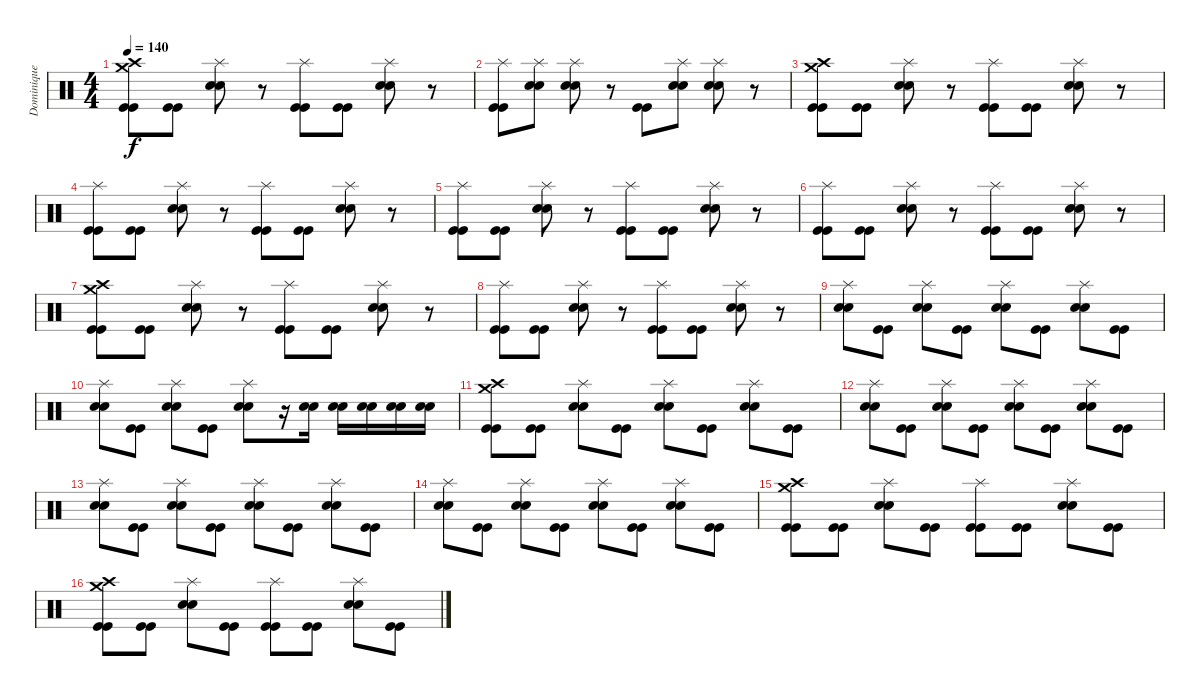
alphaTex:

\track ("Dominique" "Dominique") {instrument percussion}
\staff {score}
\articulation defaults
\ts (4 4)
\tempo 140
\clef neutral
\ks c
("Crash medium (hit)" "Crash high (hit)" "Kick (hit)" "Kick (hit)").8{dy f} ("Kick (hit)" "Kick (hit)").8 ("Splash (hit)" "Snare (hit) 2" "Snare (hit) 2").8 r.8 ("Splash (hit)" "Kick (hit)" "Kick (hit)").8 ("Kick (hit)" "Kick (hit)").8 ("Splash (hit)" "Snare (hit) 2" "Snare (hit) 2").8 r.8 |
("Splash (hit)" "Kick (hit)" "Kick (hit)").8 ("Splash (hit)" "Snare (hit) 2" "Snare (hit) 2").8 ("Splash (hit)" "Snare (hit) 2" "Snare (hit) 2").8 r.8 ("Kick (hit)" "Kick (hit)").8 ("Splash (hit)" "Snare (hit) 2" "Snare (hit) 2").8 ("Splash (hit)" "Snare (hit) 2" "Snare (hit) 2").8 r.8 |
("Crash medium (hit)" "Crash high (hit)" "Kick (hit)" "Kick (hit)").8 ("Kick (hit)" "Kick (hit)").8 ("Splash (hit)" "Snare (hit) 2" "Snare (hit) 2").8 r.8 ("Splash (hit)" "Kick (hit)" "Kick (hit)").8 ("Kick (hit)" "Kick (hit)").8 ("Splash (hit)" "Snare (hit) 2" "Snare (hit) 2").8 r.8 |
("Splash (hit)" "Kick (hit)" "Kick (hit)").8 ("Kick (hit)" "Kick (hit)").8 ("Splash (hit)" "Snare (hit) 2" "Snare (hit) 2").8 r.8 ("Splash (hit)" "Kick (hit)" "Kick (hit)").8 ("Kick (hit)" "Kick (hit)").8 ("Splash (hit)" "Snare (hit) 2" "Snare (hit) 2").8 r.8 |
("Splash (hit)" "Kick (hit)" "Kick (hit)").8 ("Kick (hit)" "Kick (hit)").8 ("Splash (hit)" "Snare (hit) 2" "Snare (hit) 2").8 r.8 ("Splash (hit)" "Kick (hit)" "Kick (hit)").8 ("Kick (hit)" "Kick (hit)").8 ("Splash (hit)" "Snare (hit) 2" "Snare (hit) 2").8 r.8 |
("Splash (hit)" "Kick (hit)" "Kick (hit)").8 ("Kick (hit)" "Kick (hit)").8 ("Splash (hit)" "Snare (hit) 2" "Snare (hit) 2").8 r.8 ("Splash (hit)" "Kick (hit)" "Kick (hit)").8 ("Kick (hit)" "Kick (hit)").8 ("Splash (hit)" "Snare (hit) 2" "Snare (hit) 2").8 r.8 |
("Crash medium (hit)" "Crash high (hit)" "Kick (hit)" "Kick (hit)").8 ("Kick (hit)" "Kick (hit)").8 ("Splash (hit)" "Snare (hit) 2" "Snare (hit) 2").8 r.8 ("Splash (hit)" "Kick (hit)" "Kick (hit)").8 ("Kick (hit)" "Kick (hit)").8 ("Splash (hit)" "Snare (hit) 2" "Snare (hit) 2").8 r.8 |
("Splash (hit)" "Kick (hit)" "Kick (hit)").8 ("Kick (hit)" "Kick (hit)").8 ("Splash (hit)" "Snare (hit) 2" "Snare (hit) 2").8 r.8 ("Splash (hit)" "Kick (hit)" "Kick (hit)").8 ("Kick (hit)" "Kick (hit)").8 ("Splash (hit)" "Snare (hit) 2" "Snare (hit) 2").8 r.8 |
("Splash (hit)" "Snare (hit) 2" "Snare (hit) 2").8 ("Kick (hit)" "Kick (hit)").8 ("Splash (hit)" "Snare (hit) 2" "Snare (hit) 2").8 ("Kick (hit)" "Kick (hit)").8 ("Splash (hit)" "Snare (hit) 2" "Snare (hit) 2").8 ("Kick (hit)" "Kick (hit)").8 ("Splash (hit)" "Snare (hit) 2" "Snare (hit) 2").8 ("Kick (hit)" "Kick (hit)").8 |
("Splash (hit)" "Snare (hit) 2" "Snare (hit) 2").8 ("Kick (hit)" "Kick (hit)").8 ("Splash (hit)" "Snare (hit) 2" "Snare (hit) 2").8 ("Kick (hit)" "Kick (hit)").8 ("Splash (hit)" "Snare (hit) 2" "Snare (hit) 2").8 r.16 ("Snare (hit) 2" "Snare (hit) 2").16 ("Snare (hit) 2" "Snare (hit) 2").16 ("Snare (hit) 2" "Snare (hit) 2").16 ("Snare (hit) 2" "Snare (hit) 2").16 ("Snare (hit) 2" "Snare (hit) 2").16 |
("Crash medium (hit)" "Crash high (hit)" "Kick (hit)" "Kick (hit)").8 ("Kick (hit)" "Kick (hit)").8 ("Splash (hit)" "Snare (hit) 2" "Snare (hit) 2").8 ("Kick (hit)" "Kick (hit)").8 ("Splash (hit)" "Snare (hit) 2" "Snare (hit) 2").8 ("Kick (hit)" "Kick (hit)").8 ("Splash (hit)" "Snare (hit) 2" "Snare (hit) 2").8 ("Kick (hit)" "Kick (hit)").8 |
("Splash (hit)" "Snare (hit) 2" "Snare (hit) 2").8 ("Kick (hit)" "Kick (hit)").8 ("Splash (hit)" "Snare (hit) 2" "Snare (hit) 2").8 ("Kick (hit)" "Kick (hit)").8 ("Splash (hit)" "Snare (hit) 2" "Snare (hit) 2").8 ("Kick (hit)" "Kick (hit)").8 ("Splash (hit)" "Snare (hit) 2" "Snare (hit) 2").8 ("Kick (hit)" "Kick (hit)").8 |
("Splash (hit)" "Snare (hit) 2" "Snare (hit) 2").8 ("Kick (hit)" "Kick (hit)").8 ("Splash (hit)" "Snare (hit) 2" "Snare (hit) 2").8 ("Kick (hit)" "Kick (hit)").8 ("Splash (hit)" "Snare (hit) 2" "Snare (hit) 2").8 ("Kick (hit)" "Kick (hit)").8 ("Splash (hit)" "Snare (hit) 2" "Snare (hit) 2").8 ("Kick (hit)" "Kick (hit)").8 |
("Splash (hit)" "Snare (hit) 2" "Snare (hit) 2").8 ("Kick (hit)" "Kick (hit)").8 ("Splash (hit)" "Snare (hit) 2" "Snare (hit) 2").8 ("Kick (hit)" "Kick (hit)").8 ("Splash (hit)" "Snare (hit) 2" "Snare (hit) 2").8 ("Kick (hit)" "Kick (hit)").8 ("Splash (hit)" "Snare (hit) 2" "Snare (hit) 2").8 ("Kick (hit)" "Kick (hit)").8 |
("Crash medium (hit)" "Crash high (hit)" "Kick (hit)" "Kick (hit)").8 ("Kick (hit)" "Kick (hit)").8 ("Splash (hit)" "Snare (hit) 2" "Snare (hit) 2").8 ("Kick (hit)" "Kick (hit)").8 ("Splash (hit)" "Kick (hit)" "Kick (hit)").8 ("Kick (hit)" "Kick (hit)").8 ("Splash (hit)" "Snare (hit) 2" "Snare (hit) 2").8 ("Kick (hit)" "Kick (hit)").8 |
("Crash medium (hit)" "Crash high (hit)" "Kick (hit)" "Kick (hit)").8 ("Kick (hit)" "Kick (hit)").8 ("Splash (hit)" "Snare (hit) 2" "Snare (hit) 2").8 ("Kick (hit)" "Kick (hit)").8 ("Splash (hit)" "Kick (hit)" "Kick (hit)").8 ("Kick (hit)" "Kick (hit)").8 ("Splash (hit)" "Snare (hit) 2" "Snare (hit) 2").8 ("Kick (hit)" "Kick (hit)").8
